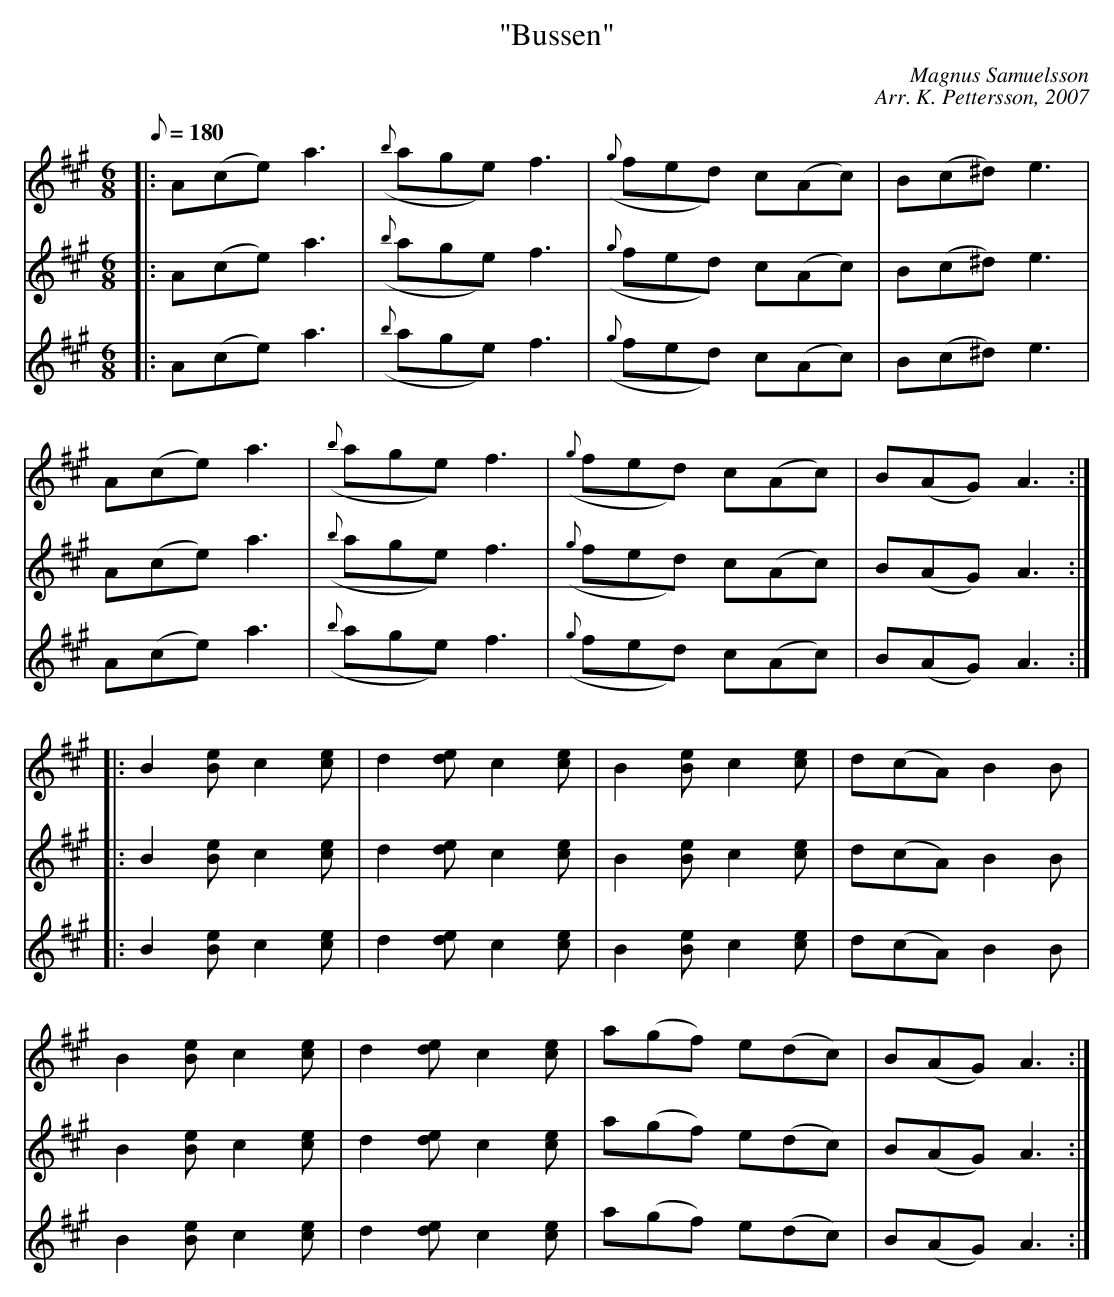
X:1
T: "Bussen"
C: Magnus Samuelsson
C: Arr. K. Pettersson, 2007
M: 6/8
L: 1/8
K: A
Q: 180
[V:1] |: A(ce) a3 | ({b}age) f3 | ({g}fed) c(Ac) | B(c^d) e3 |
[V:2] |: A(ce) a3 | ({b}age) f3 | ({g}fed) c(Ac) | B(c^d) e3 |
[V:3] |: A(ce) a3 | ({b}age) f3 | ({g}fed) c(Ac) | B(c^d) e3 |
[V:1] A(ce) a3 | ({b}age) f3 | ({g}fed) c(Ac) | B(AG) A3:|
[V:2] A(ce) a3 | ({b}age) f3 | ({g}fed) c(Ac) | B(AG) A3:|
[V:3] A(ce) a3 | ({b}age) f3 | ({g}fed) c(Ac) | B(AG) A3:|
[V:1] [|: B2[Be] c2[ce] | d2[de] c2[ce] | B2[Be] c2[ce] | d(cA) B2B |
[V:2] [|: B2[Be] c2[ce] | d2[de] c2[ce] | B2[Be] c2[ce] | d(cA) B2B |
[V:3] [|: B2[Be] c2[ce] | d2[de] c2[ce] | B2[Be] c2[ce] | d(cA) B2B |
[V:1] [ B2[Be] c2[ce] | d2[de] c2[ce] | a(gf) e(dc) | B(AG) A3 :|
[V:2] [ B2[Be] c2[ce] | d2[de] c2[ce] | a(gf) e(dc) | B(AG) A3 :|
[V:3] [ B2[Be] c2[ce] | d2[de] c2[ce] | a(gf) e(dc) | B(AG) A3 :|
